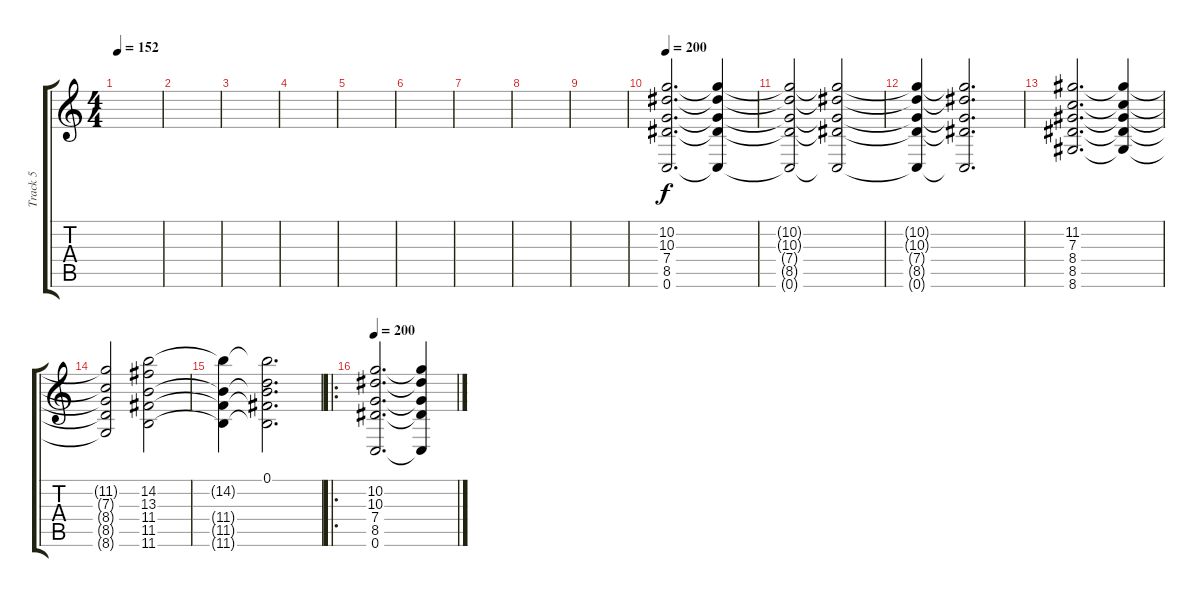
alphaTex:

\track ("Track 5" "Track 5") {instrument overdrivenguitar}
\staff {score tabs}
\tuning (D4 A3 F3 C3 G2 C2) {hide}
\ts (4 4)
\tempo 152
\clef g2
\ks c
|
|
|
|
|
|
|
|
|
\tempo 200
(10.2 10.3 7.4 8.5 0.6).2{d instrument pad1newage} (10.2{t} 10.3{t} 7.4{t} 8.5{t} 0.6{t}).4 |
(10.2{t} 10.3{t} 7.4{t} 8.5{t} 0.6{t}).2 (10.2{t} 10.3{t} 7.4{t} 8.5{t} 0.6{t}).2 |
(10.2{t} 10.3{t} 7.4{t} 8.5{t} 0.6{t}).4 (10.2{t} 10.3{t} 7.4{t} 8.5{t} 0.6{t}).2{d} |
(11.2 7.3 8.4 8.5 8.6).2{d} (11.2{t} 7.3{t} 8.4{t} 8.5{t} 8.6{t}).4 |
(11.2{t} 7.3{t} 8.4{t} 8.5{t} 8.6{t}).2 (14.2 13.3 11.4 11.5 11.6).2 |
(14.2{t} 11.4{t} 11.5{t} 11.6{t}).4 (0.1 14.2{t} 11.4{t} 11.5{t} 11.6{t}).2{d} |
\ro
\tempo 200
(10.2 10.3 7.4 8.5 0.6).2{d instrument pad1newage} (10.2{t} 10.3{t} 7.4{t} 8.5{t} 0.6{t}).4
